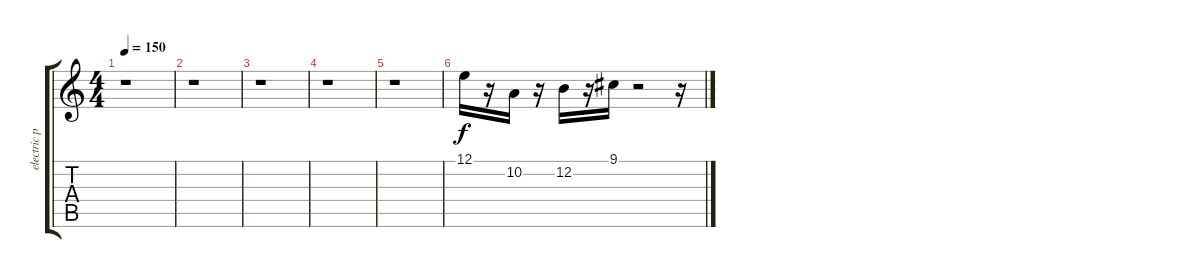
\track ("electric piano" "electric p") {instrument electricpiano2}
\staff {score tabs}
\tuning (E4 B3 G3 D3 A2 E2) {hide}
\ts (4 4)
\tempo 150
\clef g2
\ks c
r.1{dy f} |
r.1 |
r.1 |
r.1 |
r.1 |
12.1.16 r.16 10.2.16 r.16 12.2.16 r.16 9.1.16 r.2 r.16
